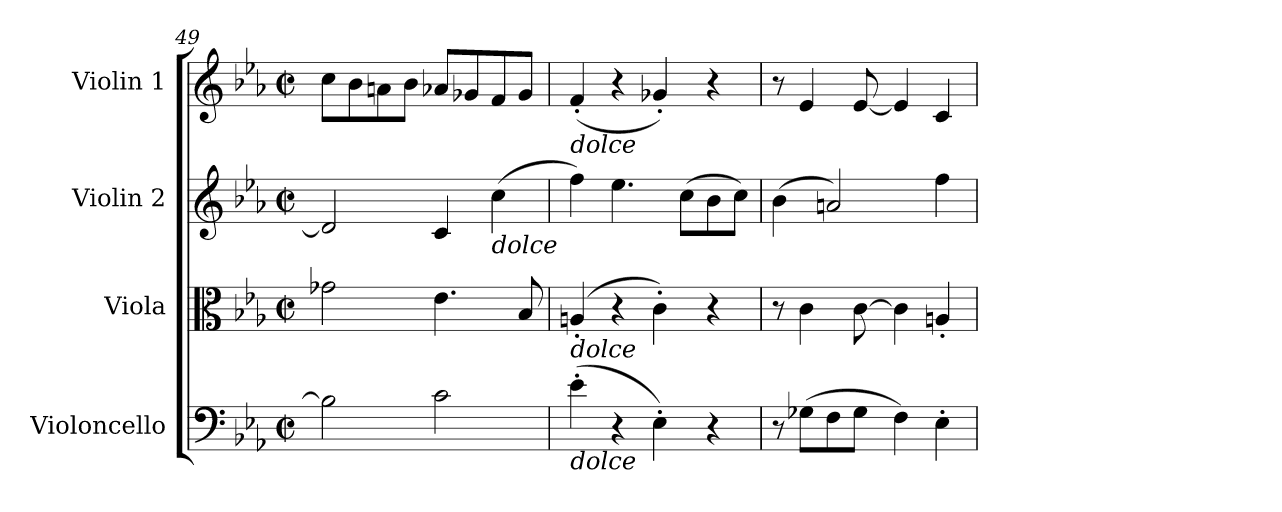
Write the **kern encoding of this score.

**kern	**kern	**kern	**kern
*part4	*part3	*part2	*part1
*staff4	*staff3	*staff2	*staff1
*I"Violoncello	*I"Viola	*I"Violin 2	*I"Violin 1
*I'Vc	*I'Vla	*I'Vln	*I'Vln
*clefF4	*clefC3	*clefG2	*clefG2
*k[b-e-a-]	*k[b-e-a-]	*k[b-e-a-]	*k[b-e-a-]
*M2/2	*M2/2	*M2/2	*M2/2
*met(c|)	*met(c|)	*met(c|)	*met(c|)
=49	=49	=49	=49
2B-\]	2g-X\	2d-/]	8cc\L
.	.	.	8b-\
.	.	.	8an\
.	.	.	8b-\J
2c\	4.e-\	4c/	8a-X/L
.	.	.	8g-X/
!	!	!LO:TX:b:i:t=dolce	!
.	.	(4cc\	8f/
.	8B-/	.	8g-/J
!!LO:PB:g=z
=50	=50	=50	=50
!	!	!	!LO:TX:b:i:t=dolce
!	!LO:TX:b:i:t=dolce	!	!
!LO:TX:b:i:t=dolce	!	!	!
(4e-'\	(4An'/	4ff\)	(4f'/
4r	4r	4.ee-\	4r
4E-'\)	4c'\)	.	4g-X'/)
.	.	(8cc\L	.
4r	4r	8b-\	4r
.	.	8cc\J)	.
=51	=51	=51	=51
8r	8r	(4b-\	8r
(8G-X\L	4c\	.	4e-/
8F\	.	2an/)	.
8G-\J	[8c\	.	[8e-/
4F\)	4c\]	.	4e-/]
4E-'\	4An'/	4ff\	4c/
=	=	=	=
*-	*-	*-	*-
